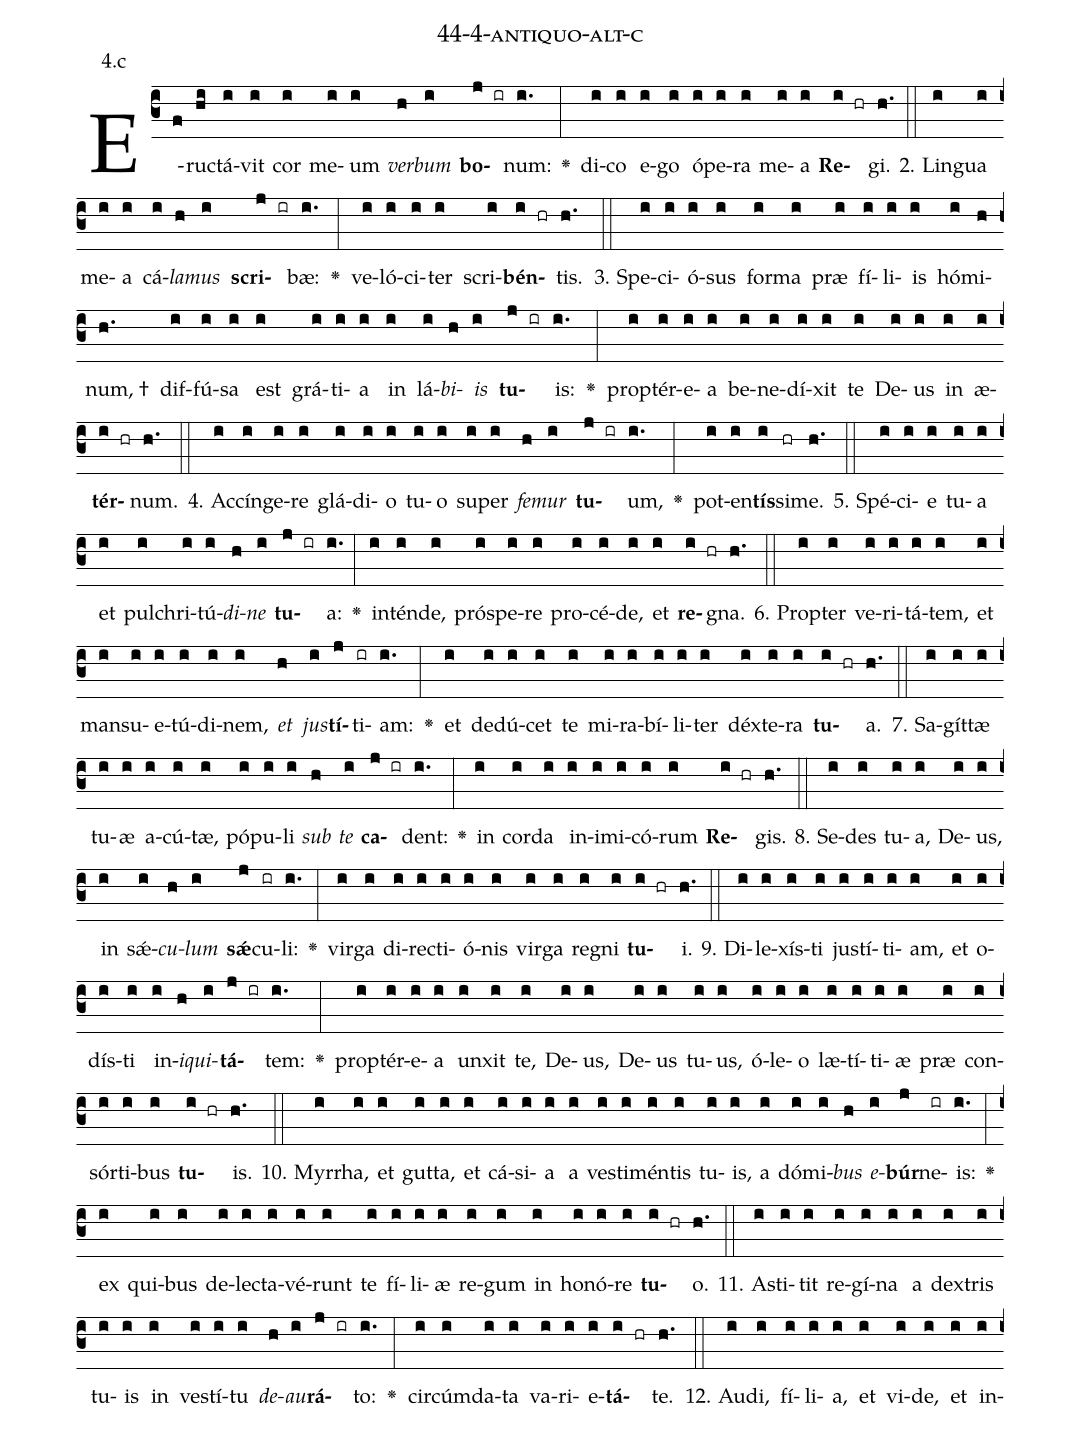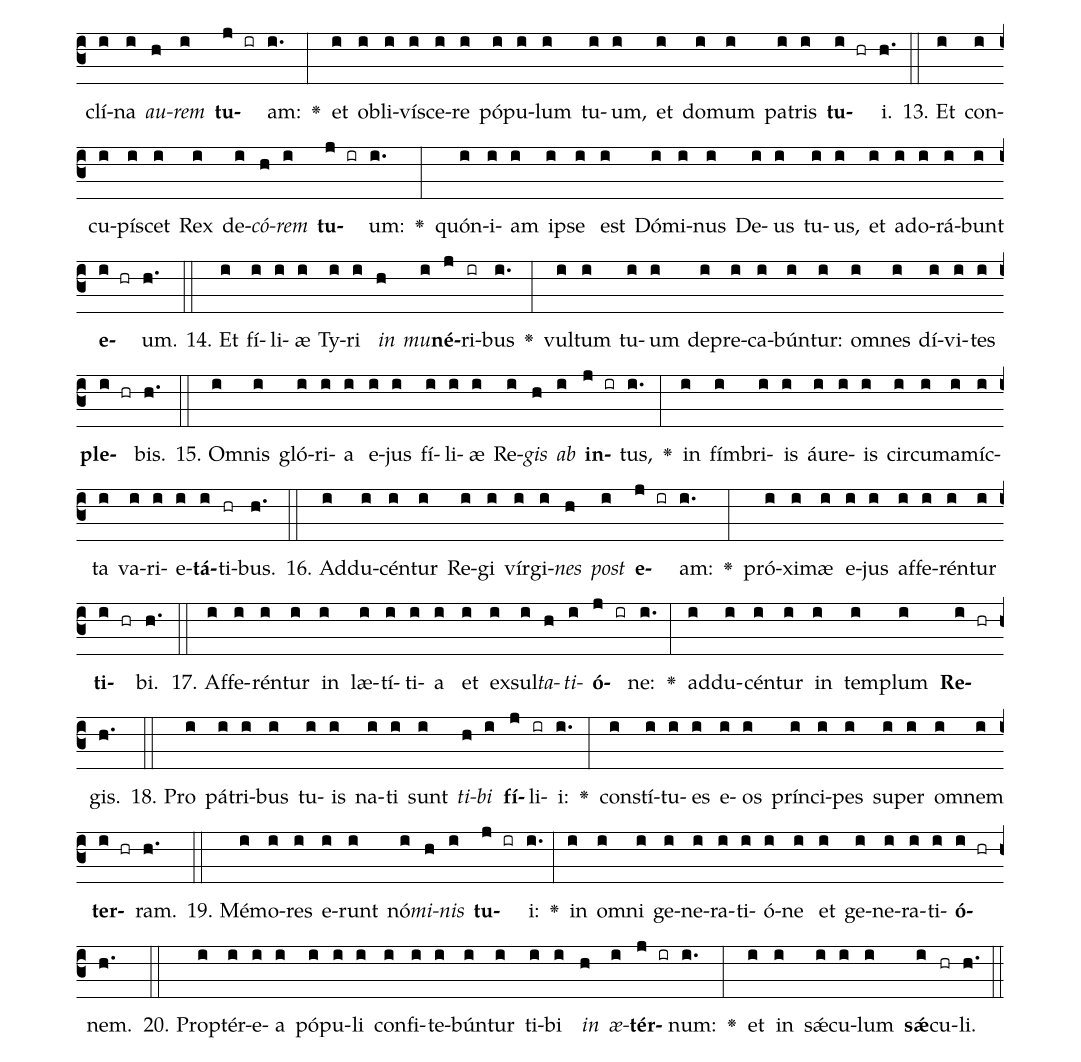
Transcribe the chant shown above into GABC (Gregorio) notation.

name: 44-4-antiquo-alt-c;
annotation: 4.c;
%%
(c3)E(f)ruc(hi)tá(i)vit(i) cor(i) me(i)um(i) <i>ver</i>(h)<i>bum</i>(i) <b>bo</b>(j ir)num:(i.) <v>\greheightstar</v>(:) di(i)co(i) e(i)go(i) ó(i)pe(i)ra(i) me(i)a(i) <b>Re</b>(i hr)gi.(h.) (::)
2. Lin(i)gua(i) me(i)a(i) cá(i)<i>la</i>(h)<i>mus</i>(i) <b>scri</b>(j ir)bæ:(i.) <v>\greheightstar</v>(:) ve(i)ló(i)ci(i)ter(i) scri(i)<b>bén</b>(i hr)tis.(h.) (::)
3. Spe(i)ci(i)ó(i)sus(i) for(i)ma(i) præ(i) fí(i)li(i)is(i) hó(i)mi(h)num, †(h.) dif(i)fú(i)sa(i) est(i) grá(i)ti(i)a(i) in(i) lá(i)<i>bi</i>(h)<i>is</i>(i) <b>tu</b>(j ir)is:(i.) <v>\greheightstar</v>(:) prop(i)tér(i)e(i)a(i) be(i)ne(i)dí(i)xit(i) te(i) De(i)us(i) in(i) æ(i)<b>tér</b>(i hr)num.(h.) (::)
4. Ac(i)cín(i)ge(i)re(i) glá(i)di(i)o(i) tu(i)o(i) su(i)per(i) <i>fe</i>(h)<i>mur</i>(i) <b>tu</b>(j ir)um,(i.) <v>\greheightstar</v>(:) pot(i)en(i)<b>tís</b>(i)si(hr)me.(h.) (::)
5. Spé(i)ci(i)e(i) tu(i)a(i) et(i) pul(i)chri(i)tú(i)<i>di</i>(h)<i>ne</i>(i) <b>tu</b>(j ir)a:(i.) <v>\greheightstar</v>(:) in(i)tén(i)de,(i) pró(i)spe(i)re(i) pro(i)cé(i)de,(i) et(i) <b>re</b>(i hr)gna.(h.) (::)
6. Prop(i)ter(i) ve(i)ri(i)tá(i)tem,(i) et(i) man(i)su(i)e(i)tú(i)di(i)nem,(i) <i>et</i>(h) <i>jus</i>(i)<b>tí</b>(j)ti(ir)am:(i.) <v>\greheightstar</v>(:) et(i) de(i)dú(i)cet(i) te(i) mi(i)ra(i)bí(i)li(i)ter(i) déx(i)te(i)ra(i) <b>tu</b>(i hr)a.(h.) (::)
7. Sa(i)gít(i)tæ(i) tu(i)æ(i) a(i)cú(i)tæ,(i) pó(i)pu(i)li(i) <i>sub</i>(h) <i>te</i>(i) <b>ca</b>(j ir)dent:(i.) <v>\greheightstar</v>(:) in(i) cor(i)da(i) in(i)i(i)mi(i)có(i)rum(i) <b>Re</b>(i hr)gis.(h.) (::)
8. Se(i)des(i) tu(i)a,(i) De(i)us,(i) in(i) sǽ(i)<i>cu</i>(h)<i>lum</i>(i) <b>sǽ</b>(j)cu(ir)li:(i.) <v>\greheightstar</v>(:) vir(i)ga(i) di(i)rec(i)ti(i)ó(i)nis(i) vir(i)ga(i) re(i)gni(i) <b>tu</b>(i hr)i.(h.) (::)
9. Di(i)le(i)xís(i)ti(i) jus(i)tí(i)ti(i)am,(i) et(i) o(i)dís(i)ti(i) in(i)<i>i</i>(h)<i>qui</i>(i)<b>tá</b>(j ir)tem:(i.) <v>\greheightstar</v>(:) prop(i)tér(i)e(i)a(i) un(i)xit(i) te,(i) De(i)us,(i) De(i)us(i) tu(i)us,(i) ó(i)le(i)o(i) læ(i)tí(i)ti(i)æ(i) præ(i) con(i)sór(i)ti(i)bus(i) <b>tu</b>(i hr)is.(h.) (::)
10. Myr(i)rha,(i) et(i) gut(i)ta,(i) et(i) cá(i)si(i)a(i) a(i) ves(i)ti(i)mén(i)tis(i) tu(i)is,(i) a(i) dó(i)mi(i)<i>bus</i>(h) <i>e</i>(i)<b>búr</b>(j)ne(ir)is:(i.) <v>\greheightstar</v>(:) ex(i) qui(i)bus(i) de(i)lec(i)ta(i)vé(i)runt(i) te(i) fí(i)li(i)æ(i) re(i)gum(i) in(i) ho(i)nó(i)re(i) <b>tu</b>(i hr)o.(h.) (::)
11. A(i)sti(i)tit(i) re(i)gí(i)na(i) a(i) dex(i)tris(i) tu(i)is(i) in(i) ves(i)tí(i)tu(i) <i>de</i>(h)<i>au</i>(i)<b>rá</b>(j ir)to:(i.) <v>\greheightstar</v>(:) cir(i)cúm(i)da(i)ta(i) va(i)ri(i)e(i)<b>tá</b>(i hr)te.(h.) (::)
12. Au(i)di,(i) fí(i)li(i)a,(i) et(i) vi(i)de,(i) et(i) in(i)clí(i)na(i) <i>au</i>(h)<i>rem</i>(i) <b>tu</b>(j ir)am:(i.) <v>\greheightstar</v>(:) et(i) ob(i)li(i)ví(i)sce(i)re(i) pó(i)pu(i)lum(i) tu(i)um,(i) et(i) do(i)mum(i) pa(i)tris(i) <b>tu</b>(i hr)i.(h.) (::)
13. Et(i) con(i)cu(i)pí(i)scet(i) Rex(i) de(i)<i>có</i>(h)<i>rem</i>(i) <b>tu</b>(j ir)um:(i.) <v>\greheightstar</v>(:) quón(i)i(i)am(i) ip(i)se(i) est(i) Dó(i)mi(i)nus(i) De(i)us(i) tu(i)us,(i) et(i) ad(i)o(i)rá(i)bunt(i) <b>e</b>(i hr)um.(h.) (::)
14. Et(i) fí(i)li(i)æ(i) Ty(i)ri(i) <i>in</i>(h) <i>mu</i>(i)<b>né</b>(j)ri(ir)bus(i.) <v>\greheightstar</v>(:) vul(i)tum(i) tu(i)um(i) de(i)pre(i)ca(i)bún(i)tur:(i) om(i)nes(i) dí(i)vi(i)tes(i) <b>ple</b>(i hr)bis.(h.) (::)
15. Om(i)nis(i) gló(i)ri(i)a(i) e(i)jus(i) fí(i)li(i)æ(i) Re(i)<i>gis</i>(h) <i>ab</i>(i) <b>in</b>(j ir)tus,(i.) <v>\greheightstar</v>(:) in(i) fím(i)bri(i)is(i) áu(i)re(i)is(i) cir(i)cum(i)a(i)míc(i)ta(i) va(i)ri(i)e(i)<b>tá</b>(i)ti(hr)bus.(h.) (::)
16. Ad(i)du(i)cén(i)tur(i) Re(i)gi(i) vír(i)gi(i)<i>nes</i>(h) <i>post</i>(i) <b>e</b>(j ir)am:(i.) <v>\greheightstar</v>(:) pró(i)xi(i)mæ(i) e(i)jus(i) af(i)fe(i)rén(i)tur(i) <b>ti</b>(i hr)bi.(h.) (::)
17. Af(i)fe(i)rén(i)tur(i) in(i) læ(i)tí(i)ti(i)a(i) et(i) ex(i)sul(i)<i>ta</i>(h)<i>ti</i>(i)<b>ó</b>(j ir)ne:(i.) <v>\greheightstar</v>(:) ad(i)du(i)cén(i)tur(i) in(i) tem(i)plum(i) <b>Re</b>(i hr)gis.(h.) (::)
18. Pro(i) pá(i)tri(i)bus(i) tu(i)is(i) na(i)ti(i) sunt(i) <i>ti</i>(h)<i>bi</i>(i) <b>fí</b>(j)li(ir)i:(i.) <v>\greheightstar</v>(:) con(i)stí(i)tu(i)es(i) e(i)os(i) prín(i)ci(i)pes(i) su(i)per(i) om(i)nem(i) <b>ter</b>(i hr)ram.(h.) (::)
19. Mé(i)mo(i)res(i) e(i)runt(i) nó(i)<i>mi</i>(h)<i>nis</i>(i) <b>tu</b>(j ir)i:(i.) <v>\greheightstar</v>(:) in(i) om(i)ni(i) ge(i)ne(i)ra(i)ti(i)ó(i)ne(i) et(i) ge(i)ne(i)ra(i)ti(i)<b>ó</b>(i hr)nem.(h.) (::)
20. Prop(i)tér(i)e(i)a(i) pó(i)pu(i)li(i) con(i)fi(i)te(i)bún(i)tur(i) ti(i)bi(i) <i>in</i>(h) <i>æ</i>(i)<b>tér</b>(j ir)num:(i.) <v>\greheightstar</v>(:) et(i) in(i) sǽ(i)cu(i)lum(i) <b>sǽ</b>(i)cu(hr)li.(h.) (::)
